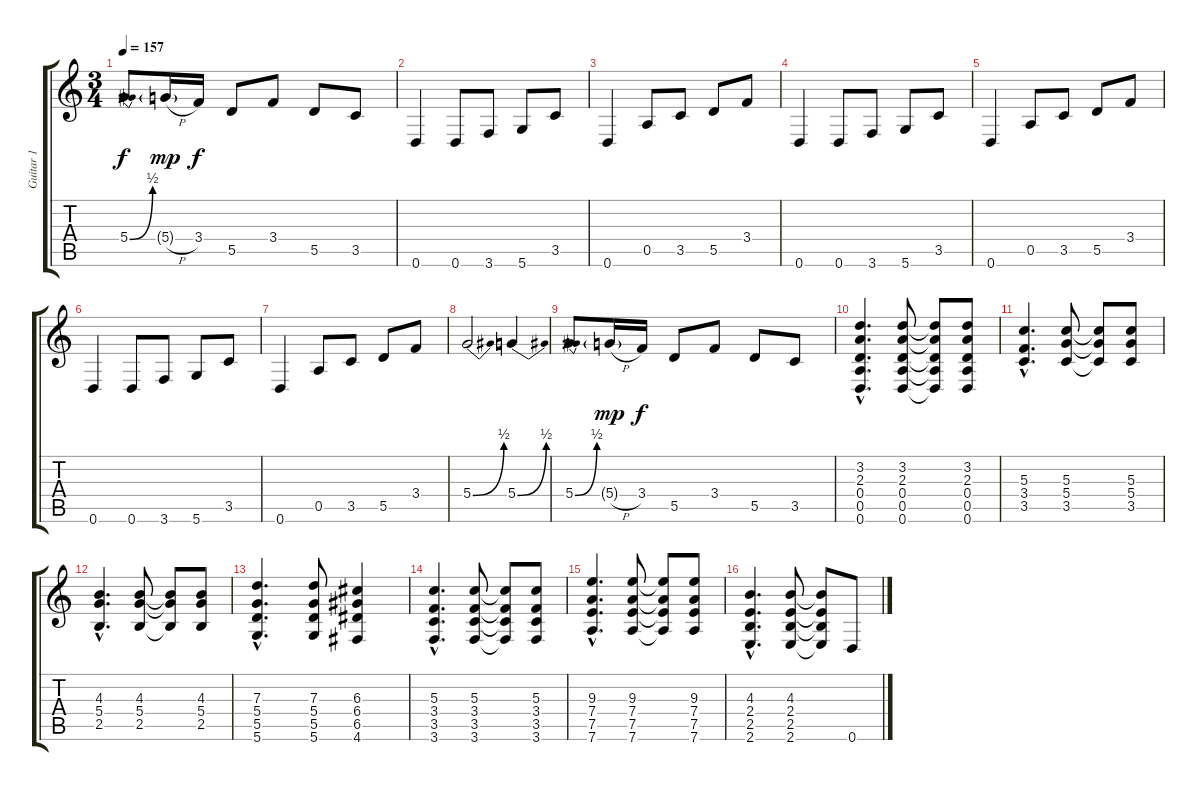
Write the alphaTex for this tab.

\track ("Guitar 1" "Guitar 1") {instrument distortionguitar}
\staff {score tabs}
\tuning (E4 B3 G3 D3 A2 D2) {hide}
\ts (3 4)
\tempo 157
\clef g2
\ks c
5.4{be (bend 0 0 60 2)}.8{dy f instrument distortionguitar} 5.4{h g}.16{dy mp} 3.4.16{dy f} 5.5.8 3.4.8 5.5.8 3.5.8 |
0.6.4{instrument electricguitarmuted} 0.6.8 3.6.8 5.6.8 3.5.8 |
0.6.4 0.5.8 3.5.8 5.5.8 3.4.8 |
0.6.4 0.6.8 3.6.8 5.6.8 3.5.8 |
0.6.4 0.5.8 3.5.8 5.5.8 3.4.8 |
0.6.4 0.6.8 3.6.8 5.6.8 3.5.8 |
0.6.4 0.5.8 3.5.8 5.5.8 3.4.8 |
5.4{be (bend 0 0 60 2)}.2{instrument distortionguitar} 5.4{be (bend 0 0 60 2)}.4 |
5.4{be (bend 0 0 60 2)}.8 5.4{h g}.16{dy mp} 3.4.16{dy f} 5.5.8 3.4.8 5.5.8 3.5.8 |
(3.2{hac} 2.3{hac} 0.4{hac} 0.5{hac} 0.6{hac}).4{d} (3.2 2.3 0.4 0.5 0.6).8 (3.2{t} 2.3{t} 0.4{t} 0.5{t} 0.6{t}).8 (3.2 2.3 0.4 0.5 0.6).8 |
(5.3{hac} 3.4{hac} 3.5{hac}).4{d} (5.3 5.4 3.5).8 (5.3{t} 5.4{t} 3.5{t}).8 (5.3 5.4 3.5).8 |
(4.3{hac} 5.4{hac} 2.5{hac}).4{d} (4.3 5.4 2.5).8 (4.3{t} 5.4{t} 2.5{t}).8 (4.3 5.4 2.5).8 |
(7.3{hac} 5.4{hac} 5.5{hac} 5.6{hac}).4{d} (7.3 5.4 5.5 5.6).8 (6.3 6.4 6.5 4.6).4 |
(5.3{hac} 3.4{hac} 3.5{hac} 3.6{hac}).4{d} (5.3 3.4 3.5 3.6).8 (5.3{t} 3.4{t} 3.5{t} 3.6{t}).8 (5.3 3.4 3.5 3.6).8 |
(9.3{hac} 7.4{hac} 7.5{hac} 7.6{hac}).4{d} (9.3 7.4 7.5 7.6).8 (9.3{t} 7.4{t} 7.5{t} 7.6{t}).8 (9.3 7.4 7.5 7.6).8 |
(4.3{hac} 2.4{hac} 2.5{hac} 2.6{hac}).4{d} (4.3 2.4 2.5 2.6).8 (4.3{t} 2.4{t} 2.5{t} 2.6{t}).8 0.6.8
